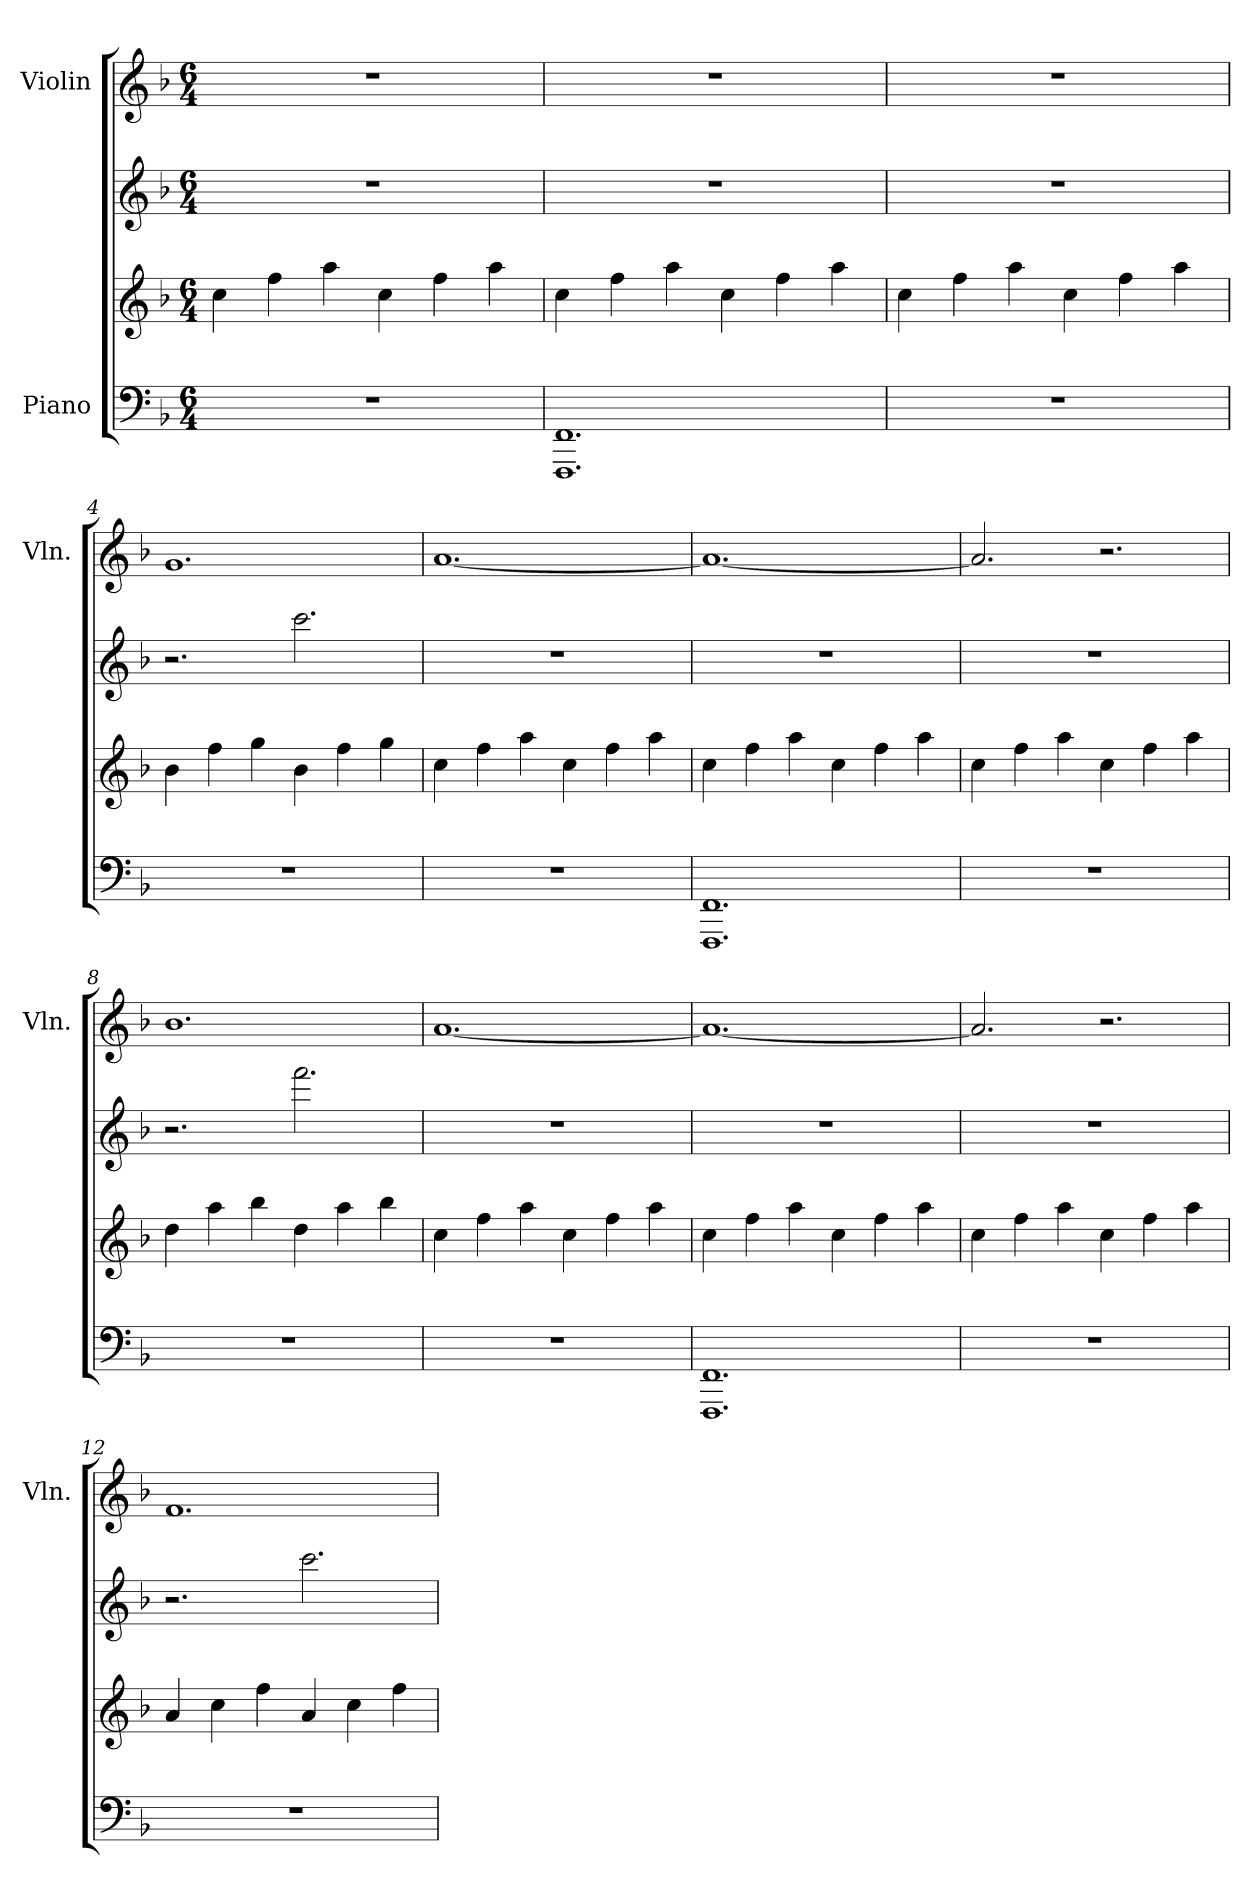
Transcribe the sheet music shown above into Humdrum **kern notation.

**kern	**kern	**kern	**kern
*part2	*part2	*part2	*part1
*staff4	*staff3	*staff2	*staff1
*I"Piano	*	*	*I"Violin
*	*	*	*I'Vln.
*clefF4	*clefG2	*clefG2	*clefG2
*k[b-]	*k[b-]	*k[b-]	*k[b-]
*F:	*F:	*F:	*F:
*M6/4	*M6/4	*M6/4	*M6/4
*MM90	*MM90	*MM90	*MM90
=1	=1	=1	=1
1.r	4cc\	1.r	1.r
.	4ff\	.	.
.	4aa\	.	.
.	4cc\	.	.
.	4ff\	.	.
.	4aa\	.	.
=2	=2	=2	=2
1.FF 1.FFF	4cc\	1.r	1.r
.	4ff\	.	.
.	4aa\	.	.
.	4cc\	.	.
.	4ff\	.	.
.	4aa\	.	.
=3	=3	=3	=3
1.r	4cc\	1.r	1.r
.	4ff\	.	.
.	4aa\	.	.
.	4cc\	.	.
.	4ff\	.	.
.	4aa\	.	.
=4	=4	=4	=4
1.r	4b-\	2.r	1.g
.	4ff\	.	.
.	4gg\	.	.
.	4b-\	2.ccc\	.
.	4ff\	.	.
.	4gg\	.	.
!!LO:LB:g=z
=5	=5	=5	=5
1.r	4cc\	1.r	[<1.a
.	4ff\	.	.
.	4aa\	.	.
.	4cc\	.	.
.	4ff\	.	.
.	4aa\	.	.
=6	=6	=6	=6
1.FF 1.FFF	4cc\	1.r	1.a_<
.	4ff\	.	.
.	4aa\	.	.
.	4cc\	.	.
.	4ff\	.	.
.	4aa\	.	.
=7	=7	=7	=7
1.r	4cc\	1.r	2.a/]
.	4ff\	.	.
.	4aa\	.	.
.	4cc\	.	2.r
.	4ff\	.	.
.	4aa\	.	.
=8	=8	=8	=8
1.r	4dd\	2.r	1.b-
.	4aa\	.	.
.	4bb-\	.	.
.	4dd\	2.fff\	.
.	4aa\	.	.
.	4bb-\	.	.
!!LO:LB:g=z
=9	=9	=9	=9
1.r	4cc\	1.r	[<1.a
.	4ff\	.	.
.	4aa\	.	.
.	4cc\	.	.
.	4ff\	.	.
.	4aa\	.	.
=10	=10	=10	=10
1.FF 1.FFF	4cc\	1.r	1.a_<
.	4ff\	.	.
.	4aa\	.	.
.	4cc\	.	.
.	4ff\	.	.
.	4aa\	.	.
=11	=11	=11	=11
1.r	4cc\	1.r	2.a/]
.	4ff\	.	.
.	4aa\	.	.
.	4cc\	.	2.r
.	4ff\	.	.
.	4aa\	.	.
=12	=12	=12	=12
1.r	4a/	2.r	1.f
.	4cc\	.	.
.	4ff\	.	.
.	4a/	2.ccc\	.
.	4cc\	.	.
.	4ff\	.	.
=	=	=	=
*-	*-	*-	*-
